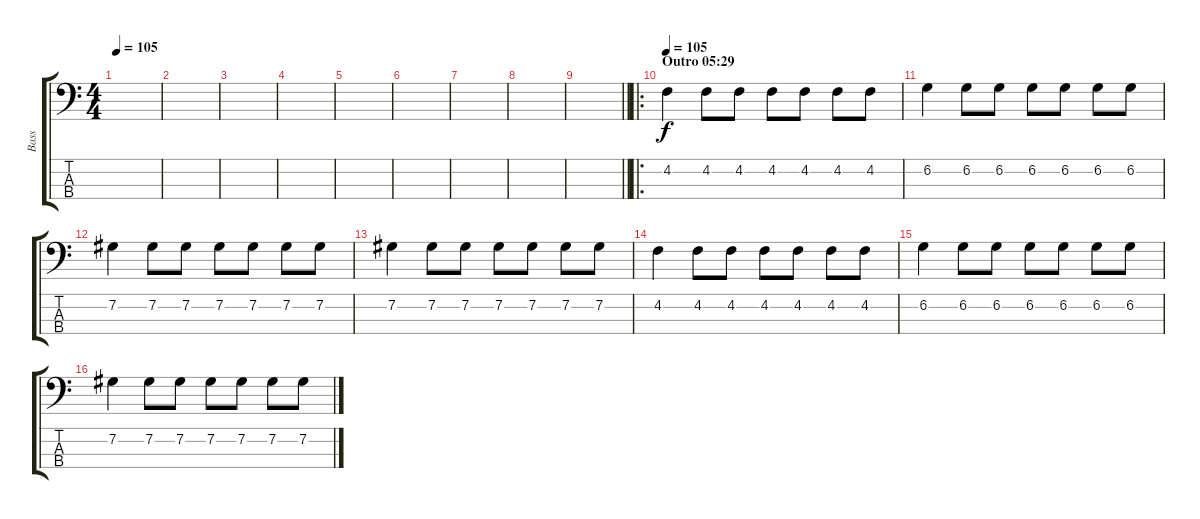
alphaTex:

\track ("Bass" "Bass") {instrument electricbassfinger}
\staff {score tabs}
\tuning (Gb2 Db2 Ab1 Eb1) {hide}
\ts (4 4)
\tempo 105
\clef f4
\ks c
|
|
|
|
|
|
|
|
\barLineRight lightlight
|
\ro
\section ("" "Outro 05:29")
\tempo 105
4.2.4 4.2.8 4.2.8 4.2.8 4.2.8 4.2.8 4.2.8 |
6.2.4 6.2.8 6.2.8 6.2.8 6.2.8 6.2.8 6.2.8 |
7.2.4 7.2.8 7.2.8 7.2.8 7.2.8 7.2.8 7.2.8 |
7.2.4 7.2.8 7.2.8 7.2.8 7.2.8 7.2.8 7.2.8 |
4.2.4 4.2.8 4.2.8 4.2.8 4.2.8 4.2.8 4.2.8 |
6.2.4 6.2.8 6.2.8 6.2.8 6.2.8 6.2.8 6.2.8 |
7.2.4 7.2.8 7.2.8 7.2.8 7.2.8 7.2.8 7.2.8
